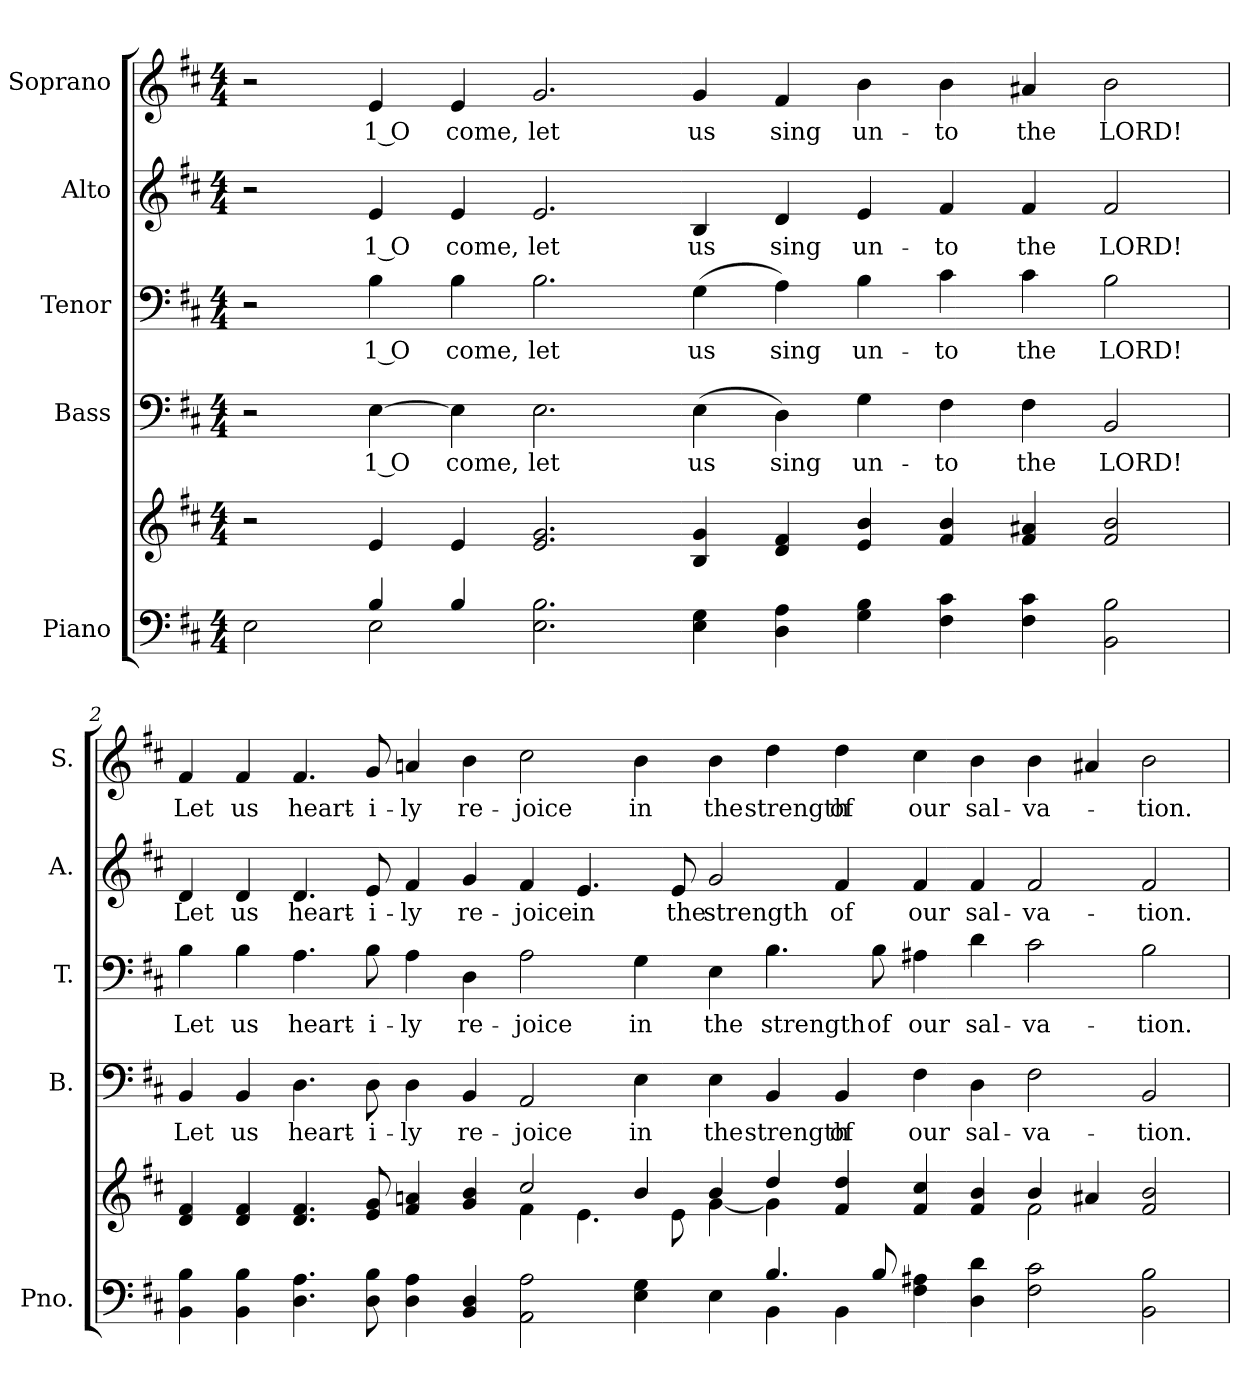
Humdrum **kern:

**kern	**kern	**kern	**text	**kern	**text	**kern	**text	**kern	**text
*part5	*part5	*part4	*part4	*part3	*part3	*part2	*part2	*part1	*part1
*staff6	*staff5	*staff4	*staff4	*staff3	*staff3	*staff2	*staff2	*staff1	*staff1
*I"Piano	*	*I"Bass	*	*I"Tenor	*	*I"Alto	*	*I"Soprano	*
*I'Pno.	*	*I'B.	*	*I'T.	*	*I'A.	*	*I'S.	*
!!LO:PB:g=z
*clefF4	*clefG2	*clefF4	*	*clefF4	*	*clefG2	*	*clefG2	*
*k[f#c#]	*k[f#c#]	*k[f#c#]	*	*k[f#c#]	*	*k[f#c#]	*	*k[f#c#]	*
*D:	*D:	*D:	*	*D:	*	*D:	*	*D:	*
*M4/4	*M4/4	*M4/4	*	*M4/4	*	*M4/4	*	*M4/4	*
*MM150	*MM150	*MM150	*	*MM150	*	*MM150	*	*MM150	*
=1	=1	=1	=1	=1	=1	=1	=1	=1	=1
*^	*	*	*	*	*	*	*	*	*
2Ei\	2ryy	2r	2r	.	2r	.	2r	.	2r	.
!	!	!	!	!LO:LY:b:color=#000000	!	!	!	!	!	!
!	!	!	!	!	!	!LO:LY:b:color=#000000	!	!	!	!
!	!	!	!	!	!	!	!	!LO:LY:b:color=#000000	!	!
!	!	!	!	!	!	!	!	!	!	!LO:LY:b:color=#000000
4Bi/	2Ei\	4ei/	[>4Ei\	1 O	4Bi\	1 O	4ei/	1 O	4ei/	1 O
!	!	!	!	!LO:LY:b:color=#000000	!	!	!	!	!	!
!	!	!	!	!	!	!LO:LY:b:color=#000000	!	!	!	!
!	!	!	!	!	!	!	!	!LO:LY:b:color=#000000	!	!
!	!	!	!	!	!	!	!	!	!	!LO:LY:b:color=#000000
4Bi/	.	4ei/	4Ei\]	come,	4Bi\	come,	4ei/	come,	4ei/	come,
!	!	!	!	!LO:LY:b:color=#000000	!	!	!	!	!	!
!	!	!	!	!	!	!LO:LY:b:color=#000000	!	!	!	!
!	!	!	!	!	!	!	!	!LO:LY:b:color=#000000	!	!
!	!	!	!	!	!	!	!	!	!	!LO:LY:b:color=#000000
2.Ei\ 2.Bi	1ryy	2.ei/ 2.gi	2.Ei\	let	2.Bi\	let	2.ei/	let	2.gi/	let
!	!	!	!	!LO:LY:b:color=#000000	!	!	!	!	!	!
!	!	!	!	!	!	!LO:LY:b:color=#000000	!	!	!	!
!	!	!	!	!	!	!	!	!LO:LY:b:color=#000000	!	!
!	!	!	!	!	!	!	!	!	!	!LO:LY:b:color=#000000
4Ei\ 4Gi	.	4Bi/ 4gi	(4Ei\	us	(4Gi\	us	4Bi/	us	4gi/	us
!	!	!	!	!LO:LY:b:color=#000000	!	!	!	!	!	!
!	!	!	!	!	!	!LO:LY:b:color=#000000	!	!	!	!
!	!	!	!	!	!	!	!	!LO:LY:b:color=#000000	!	!
!	!	!	!	!	!	!	!	!	!	!LO:LY:b:color=#000000
4Di\ 4Ai	1ryy	4di/ 4f#i	4Di\)	sing	4Ai\)	sing	4di/	sing	4f#i/	sing
!	!	!	!	!LO:LY:b:color=#000000	!	!	!	!	!	!
!	!	!	!	!	!	!LO:LY:b:color=#000000	!	!	!	!
!	!	!	!	!	!	!	!	!LO:LY:b:color=#000000	!	!
!	!	!	!	!	!	!	!	!	!	!LO:LY:b:color=#000000
4Gi\ 4Bi	.	4ei/ 4bi	4Gi\	un-	4Bi\	un-	4ei/	un-	4bi\	un-
!	!	!	!	!LO:LY:b:color=#000000	!	!	!	!	!	!
!	!	!	!	!	!	!LO:LY:b:color=#000000	!	!	!	!
!	!	!	!	!	!	!	!	!LO:LY:b:color=#000000	!	!
!	!	!	!	!	!	!	!	!	!	!LO:LY:b:color=#000000
4F#i\ 4c#i	.	4f#i/ 4bi	4F#i\	-to	4c#i\	-to	4f#i/	-to	4bi\	-to
!	!	!	!	!LO:LY:b:color=#000000	!	!	!	!	!	!
!	!	!	!	!	!	!LO:LY:b:color=#000000	!	!	!	!
!	!	!	!	!	!	!	!	!LO:LY:b:color=#000000	!	!
!	!	!	!	!	!	!	!	!	!	!LO:LY:b:color=#000000
4F#i\ 4c#i	.	4f#i/ 4a#Xi	4F#i\	the	4c#i\	the	4f#i/	the	4a#Xi/	the
!	!	!	!	!LO:LY:b:color=#000000	!	!	!	!	!	!
!	!	!	!	!	!	!LO:LY:b:color=#000000	!	!	!	!
!	!	!	!	!	!	!	!	!LO:LY:b:color=#000000	!	!
!	!	!	!	!	!	!	!	!	!	!LO:LY:b:color=#000000
2BBi\ 2Bi	2ryy	2f#i/ 2bi	2BBi/	LORD!	2Bi\	LORD!	2f#i/	LORD!	2bi\	LORD!
!!LO:PB:g=z
=2	=2	=2	=2	=2	=2	=2	=2	=2	=2	=2
*	*	*^	*	*	*	*	*	*	*	*
!	!	!	!	!	!LO:LY:b:color=#000000	!	!	!	!	!	!
!	!	!	!	!	!	!	!LO:LY:b:color=#000000	!	!	!	!
!	!	!	!	!	!	!	!	!	!LO:LY:b:color=#000000	!	!
!	!	!	!	!	!	!	!	!	!	!	!LO:LY:b:color=#000000
4BBi\ 4Bi	1ryy	4di/ 4f#i	1ryy	4BBi/	Let	4Bi\	Let	4di/	Let	4f#i/	Let
!	!	!	!	!	!LO:LY:b:color=#000000	!	!	!	!	!	!
!	!	!	!	!	!	!	!LO:LY:b:color=#000000	!	!	!	!
!	!	!	!	!	!	!	!	!	!LO:LY:b:color=#000000	!	!
!	!	!	!	!	!	!	!	!	!	!	!LO:LY:b:color=#000000
4BBi\ 4Bi	.	4di/ 4f#i	.	4BBi/	us	4Bi\	us	4di/	us	4f#i/	us
!	!	!	!	!	!LO:LY:b:color=#000000	!	!	!	!	!	!
!	!	!	!	!	!	!	!LO:LY:b:color=#000000	!	!	!	!
!	!	!	!	!	!	!	!	!	!LO:LY:b:color=#000000	!	!
!	!	!	!	!	!	!	!	!	!	!	!LO:LY:b:color=#000000
4.Di\ 4.Ai	.	4.di/ 4.f#i	.	4.Di\	heart-	4.Ai\	heart-	4.di/	heart-	4.f#i/	heart-
!	!	!	!	!	!LO:LY:b:color=#000000	!	!	!	!	!	!
!	!	!	!	!	!	!	!LO:LY:b:color=#000000	!	!	!	!
!	!	!	!	!	!	!	!	!	!LO:LY:b:color=#000000	!	!
!	!	!	!	!	!	!	!	!	!	!	!LO:LY:b:color=#000000
8Di\ 8Bi	.	8ei/ 8gi	.	8Di\	-i-	8Bi\	-i-	8ei/	-i-	8gi/	-i-
!	!	!	!	!	!LO:LY:b:color=#000000	!	!	!	!	!	!
!	!	!	!	!	!	!	!LO:LY:b:color=#000000	!	!	!	!
!	!	!	!	!	!	!	!	!	!LO:LY:b:color=#000000	!	!
!	!	!	!	!	!	!	!	!	!	!	!LO:LY:b:color=#000000
4Di\ 4Ai	1ryy	4f#i/ 4ani	2ryy	4Di\	-ly	4Ai\	-ly	4f#i/	-ly	4ani/	-ly
!	!	!	!	!	!LO:LY:b:color=#000000	!	!	!	!	!	!
!	!	!	!	!	!	!	!LO:LY:b:color=#000000	!	!	!	!
!	!	!	!	!	!	!	!	!	!LO:LY:b:color=#000000	!	!
!	!	!	!	!	!	!	!	!	!	!	!LO:LY:b:color=#000000
4BBi/ 4Di	.	4gi/ 4bi	.	4BBi/	re-	4Di\	re-	4gi/	re-	4bi\	re-
!	!	!	!	!	!LO:LY:b:color=#000000	!	!	!	!	!	!
!	!	!	!	!	!	!	!LO:LY:b:color=#000000	!	!	!	!
!	!	!	!	!	!	!	!	!	!LO:LY:b:color=#000000	!	!
!	!	!	!	!	!	!	!	!	!	!	!LO:LY:b:color=#000000
2AAi\ 2Ai	.	2cc#i/	4f#i\	2AAi/	-joice	2Ai\	-joice	4f#i/	-joice	2cc#i\	-joice
!	!	!	!	!	!	!	!	!	!LO:LY:b:color=#000000	!	!
.	.	.	4.ei\	.	.	.	.	4.ei/	in	.	.
!	!	!	!	!	!LO:LY:b:color=#000000	!	!	!	!	!	!
!	!	!	!	!	!	!	!LO:LY:b:color=#000000	!	!	!	!
!	!	!	!	!	!	!	!	!	!	!	!LO:LY:b:color=#000000
4Ei\ 4Gi	2ryy	4bi/	.	4Ei\	in	4Gi\	in	.	.	4bi\	in
!	!	!	!	!	!	!	!	!	!LO:LY:b:color=#000000	!	!
.	.	.	8ei\	.	.	.	.	8ei/	the	.	.
!	!	!	!	!	!LO:LY:b:color=#000000	!	!	!	!	!	!
!	!	!	!	!	!	!	!LO:LY:b:color=#000000	!	!	!	!
!	!	!	!	!	!	!	!	!	!LO:LY:b:color=#000000	!	!
!	!	!	!	!	!	!	!	!	!	!	!LO:LY:b:color=#000000
4Ei\	.	4bi/	[<4gi\	4Ei\	the	4Ei\	the	2gi/	strength	4bi\	the
!	!	!	!	!	!LO:LY:b:color=#000000	!	!	!	!	!	!
!	!	!	!	!	!	!	!LO:LY:b:color=#000000	!	!	!	!
!	!	!	!	!	!	!	!	!	!	!	!LO:LY:b:color=#000000
4.Bi/	4BBi\	4ddi/	4gi\]	4BBi/	strength	4.Bi\	strength	.	.	4ddi\	strength
!	!	!	!	!	!LO:LY:b:color=#000000	!	!	!	!	!	!
!	!	!	!	!	!	!	!	!	!LO:LY:b:color=#000000	!	!
!	!	!	!	!	!	!	!	!	!	!	!LO:LY:b:color=#000000
.	4BBi\	4f#i/ 4ddi	4ryy	4BBi/	of	.	.	4f#i/	of	4ddi\	of
!	!	!	!	!	!	!	!LO:LY:b:color=#000000	!	!	!	!
8Bi/	.	.	.	.	.	8Bi\	of	.	.	.	.
!	!	!	!	!	!LO:LY:b:color=#000000	!	!	!	!	!	!
!	!	!	!	!	!	!	!LO:LY:b:color=#000000	!	!	!	!
!	!	!	!	!	!	!	!	!	!LO:LY:b:color=#000000	!	!
!	!	!	!	!	!	!	!	!	!	!	!LO:LY:b:color=#000000
4F#i\ 4A#Xi	1ryy	4f#i/ 4cc#i	2ryy	4F#i\	our	4A#Xi\	our	4f#i/	our	4cc#i\	our
!	!	!	!	!	!LO:LY:b:color=#000000	!	!	!	!	!	!
!	!	!	!	!	!	!	!LO:LY:b:color=#000000	!	!	!	!
!	!	!	!	!	!	!	!	!	!LO:LY:b:color=#000000	!	!
!	!	!	!	!	!	!	!	!	!	!	!LO:LY:b:color=#000000
4Di\ 4di	.	4f#i/ 4bi	.	4Di\	sal-	4di\	sal-	4f#i/	sal-	4bi\	sal-
!	!	!	!	!	!LO:LY:b:color=#000000	!	!	!	!	!	!
!	!	!	!	!	!	!	!LO:LY:b:color=#000000	!	!	!	!
!	!	!	!	!	!	!	!	!	!LO:LY:b:color=#000000	!	!
!	!	!	!	!	!	!	!	!	!	!	!LO:LY:b:color=#000000
2F#i\ 2c#i	.	4bi/	2f#i\	2F#i\	-va-	2c#i\	-va-	2f#i/	-va-	4bi\	-va-
.	.	4a#Xi/	.	.	.	.	.	.	.	4a#Xi/	.
!	!	!	!	!	!LO:LY:b:color=#000000	!	!	!	!	!	!
!	!	!	!	!	!	!	!LO:LY:b:color=#000000	!	!	!	!
!	!	!	!	!	!	!	!	!	!LO:LY:b:color=#000000	!	!
!	!	!	!	!	!	!	!	!	!	!	!LO:LY:b:color=#000000
2BBi\ 2Bi	2ryy	2f#i/ 2bi	2ryy	2BBi/	-tion.	2Bi\	-tion.	2f#i/	-tion.	2bi\	-tion.
*v	*v	*	*	*	*	*	*	*	*	*	*
*	*v	*v	*	*	*	*	*	*	*	*
=	=	=	=	=	=	=	=	=	=
*-	*-	*-	*-	*-	*-	*-	*-	*-	*-
